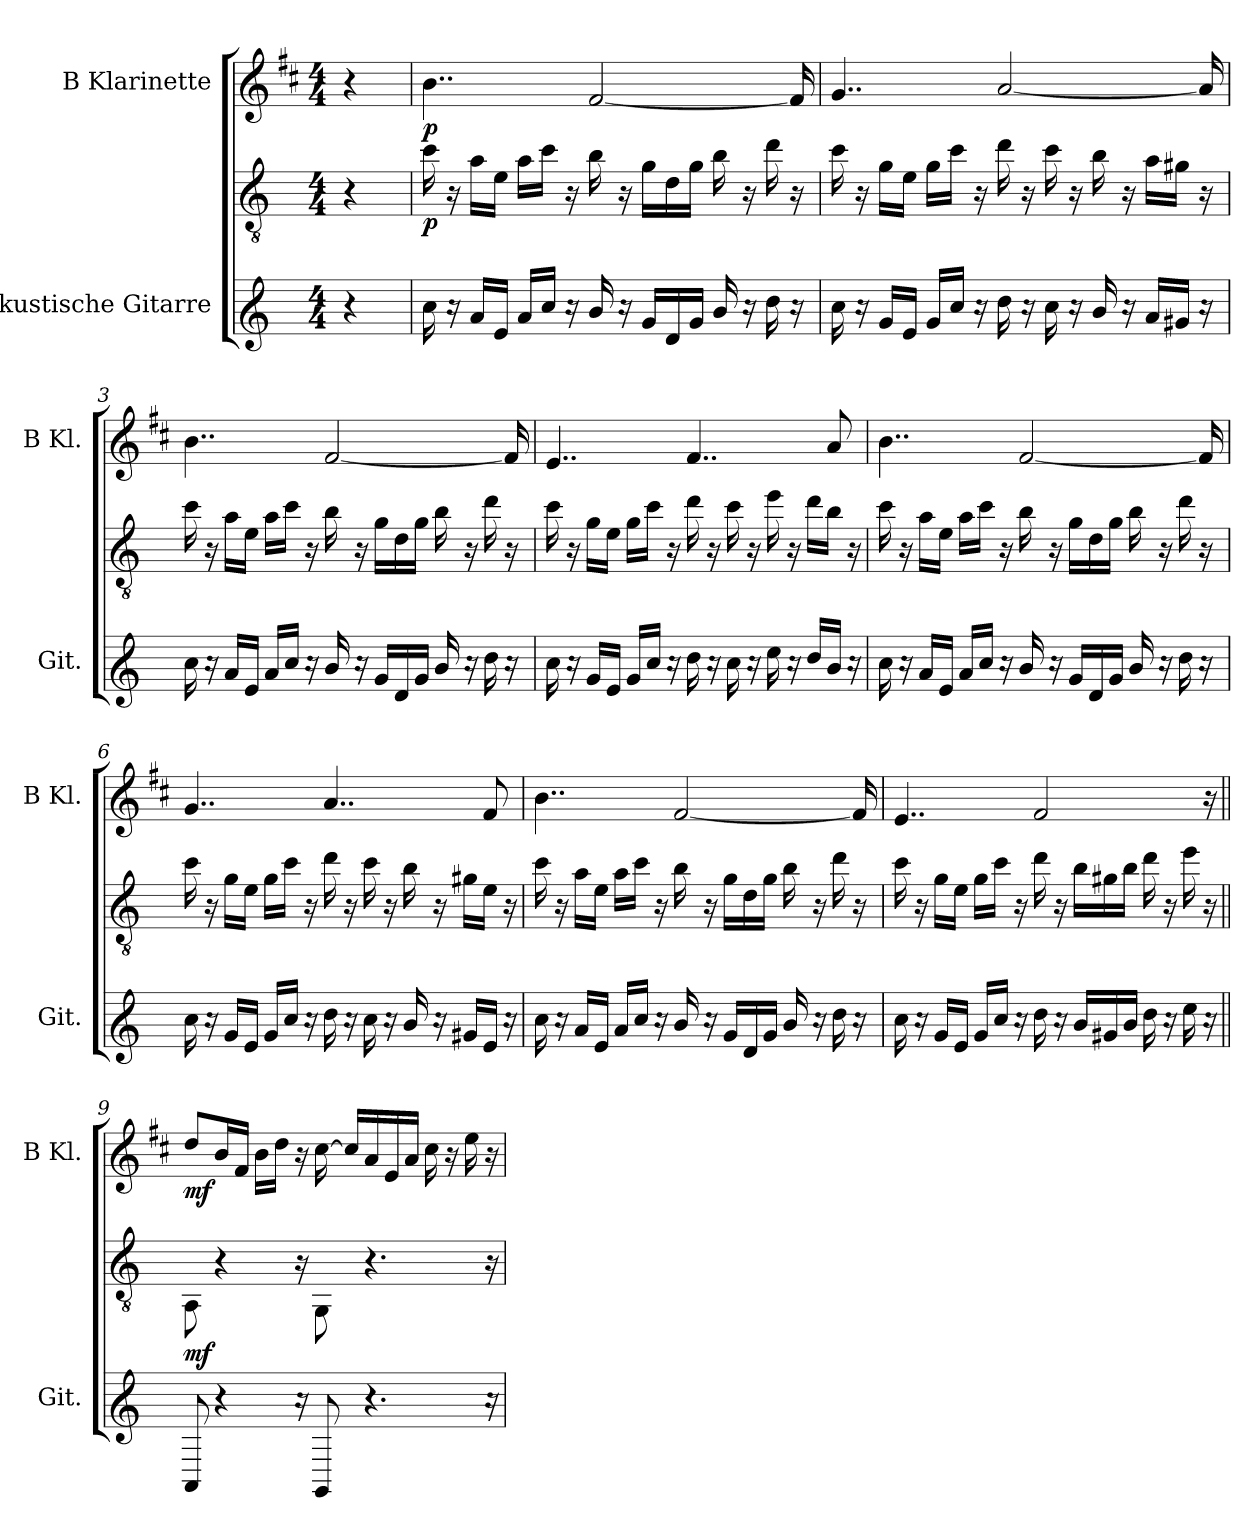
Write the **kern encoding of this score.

**kern	**kern	**dynam	**kern	**dynam
*part2	*part2	*part2	*part1	*part1
*staff3	*staff2	*staff2/3	*staff1	*staff1
*I"Akustische Gitarre	*	*	*I"B Klarinette	*
*I'Git.	*	*	*I'B Kl.	*
*stria6	*	*	*	*
*	*clefGv2	*	*clefG2	*
*	*	*	*ITrd1c2	*
*k[]	*k[]	*	*k[]	*
*M4/4	*M4/4	*	*M4/4	*
*MM120	*MM120	*	*MM120	*
=	=	=	=	=
4r	4r	.	4r	.
=1	=1	=1	=1	=1
!	!	!LO:DY:b	!	!LO:DY:b
16cc	16cc\	p	4..a\	p
16r	16r	.	.	.
16aLL	16a\LL	.	.	.
16eJJ	16e\JJ	.	.	.
16aLL	16a\LL	.	.	.
16ccJJ	16cc\JJ	.	.	.
16r	16r	.	.	.
16b	16b\	.	[2e/	.
16r	16r	.	.	.
16gLL	16g\LL	.	.	.
16d	16d\	.	.	.
16gJJ	16g\JJ	.	.	.
16b	16b\	.	.	.
16r	16r	.	.	.
16dd	16dd\	.	.	.
16r	16r	.	16e/]	.
!!LO:LB:g=z
=2	=2	=2	=2	=2
16cc	16cc\	.	4..f/	.
16r	16r	.	.	.
16gLL	16g\LL	.	.	.
16eJJ	16e\JJ	.	.	.
16gLL	16g\LL	.	.	.
16ccJJ	16cc\JJ	.	.	.
16r	16r	.	.	.
16dd	16dd\	.	[2g/	.
16r	16r	.	.	.
16cc	16cc\	.	.	.
16r	16r	.	.	.
16b	16b\	.	.	.
16r	16r	.	.	.
16aLL	16a\LL	.	.	.
16g#JJ	16g#X\JJ	.	.	.
16r	16r	.	16g/]	.
=3	=3	=3	=3	=3
16cc	16cc\	.	4..a\	.
16r	16r	.	.	.
16aLL	16a\LL	.	.	.
16eJJ	16e\JJ	.	.	.
16aLL	16a\LL	.	.	.
16ccJJ	16cc\JJ	.	.	.
16r	16r	.	.	.
16b	16b\	.	[2e/	.
16r	16r	.	.	.
16gLL	16g\LL	.	.	.
16d	16d\	.	.	.
16gJJ	16g\JJ	.	.	.
16b	16b\	.	.	.
16r	16r	.	.	.
16dd	16dd\	.	.	.
16r	16r	.	16e/]	.
!!LO:LB:g=z
=4	=4	=4	=4	=4
16cc	16cc\	.	4..d/	.
16r	16r	.	.	.
16gLL	16g\LL	.	.	.
16eJJ	16e\JJ	.	.	.
16gLL	16g\LL	.	.	.
16ccJJ	16cc\JJ	.	.	.
16r	16r	.	.	.
16dd	16dd\	.	4..e/	.
16r	16r	.	.	.
16cc	16cc\	.	.	.
16r	16r	.	.	.
16ee	16ee\	.	.	.
16r	16r	.	.	.
16ddLL	16dd\LL	.	.	.
16bJJ	16b\JJ	.	8g/	.
16r	16r	.	.	.
=5	=5	=5	=5	=5
16cc	16cc\	.	4..a\	.
16r	16r	.	.	.
16aLL	16a\LL	.	.	.
16eJJ	16e\JJ	.	.	.
16aLL	16a\LL	.	.	.
16ccJJ	16cc\JJ	.	.	.
16r	16r	.	.	.
16b	16b\	.	[2e/	.
16r	16r	.	.	.
16gLL	16g\LL	.	.	.
16d	16d\	.	.	.
16gJJ	16g\JJ	.	.	.
16b	16b\	.	.	.
16r	16r	.	.	.
16dd	16dd\	.	.	.
16r	16r	.	16e/]	.
!!LO:PB:g=z
=6	=6	=6	=6	=6
16cc	16cc\	.	4..f/	.
16r	16r	.	.	.
16gLL	16g\LL	.	.	.
16eJJ	16e\JJ	.	.	.
16gLL	16g\LL	.	.	.
16ccJJ	16cc\JJ	.	.	.
16r	16r	.	.	.
16dd	16dd\	.	4..g/	.
16r	16r	.	.	.
16cc	16cc\	.	.	.
16r	16r	.	.	.
16b	16b\	.	.	.
16r	16r	.	.	.
16g#LL	16g#X\LL	.	.	.
16eJJ	16e\JJ	.	8e/	.
16r	16r	.	.	.
=7	=7	=7	=7	=7
16cc	16cc\	.	4..a\	.
16r	16r	.	.	.
16aLL	16a\LL	.	.	.
16eJJ	16e\JJ	.	.	.
16aLL	16a\LL	.	.	.
16ccJJ	16cc\JJ	.	.	.
16r	16r	.	.	.
16b	16b\	.	[2e/	.
16r	16r	.	.	.
16gLL	16g\LL	.	.	.
16d	16d\	.	.	.
16gJJ	16g\JJ	.	.	.
16b	16b\	.	.	.
16r	16r	.	.	.
16dd	16dd\	.	.	.
16r	16r	.	16e/]	.
!!LO:LB:g=z
=8	=8	=8	=8	=8
16cc	16cc\	.	4..d/	.
16r	16r	.	.	.
16gLL	16g\LL	.	.	.
16eJJ	16e\JJ	.	.	.
16gLL	16g\LL	.	.	.
16ccJJ	16cc\JJ	.	.	.
16r	16r	.	.	.
16dd	16dd\	.	2e/	.
16r	16r	.	.	.
16bLL	16b\LL	.	.	.
16g#	16g#X\	.	.	.
16bJJ	16b\JJ	.	.	.
16dd	16dd\	.	.	.
16r	16r	.	.	.
16ee	16ee\	.	.	.
16r	16r	.	16r	.
=9||	=9||	=9||	=9||	=9||
!	!	!LO:DY:b	!	!LO:DY:b
8AA 8Eyy 8Ayy 8cyy 8eyy	8AA\ 8E\yy 8A\yy 8c\yy 8e\yy	mf	8cc/L	mf
4r	4r	.	16a/L	.
.	.	.	16e/JJ	.
.	.	.	16a\LL	.
.	.	.	16cc\JJ	.
16r	16r	.	16r	.
8GG 8Dyy 8Gyy 8Byy 8dyy 8gyy	8GG\ 8D\yy 8G\yy 8B\yy 8d\yy 8g\yy	.	[16b\	.
.	.	.	16b/LL]	.
4.r	4.r	.	16g/	.
.	.	.	16d/	.
.	.	.	16g/JJ	.
.	.	.	16b\	.
.	.	.	16r	.
.	.	.	16dd\	.
16r	16r	.	16r	.
=	=	=	=	=
*-	*-	*-	*-	*-
